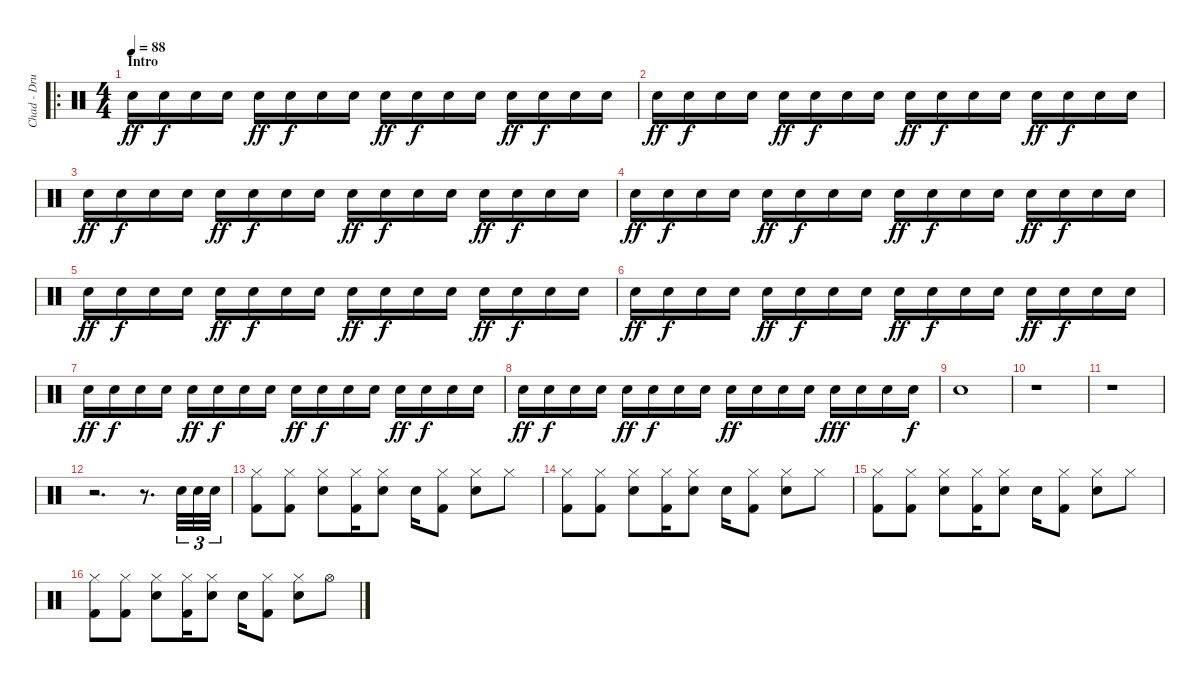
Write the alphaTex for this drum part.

\track ("Chad - Drums" "Chad - Dru") {instrument percussion}
\staff {score}
\articulation defaults
\ro
\ts (4 4)
\section ("" "Intro")
\tempo 88
\clef neutral
\ks c "Snare (hit) 2".16{dy ff volume 6} "Snare (hit) 2".16{dy f} "Snare (hit) 2".16 "Snare (hit) 2".16 "Snare (hit) 2".16{dy ff} "Snare (hit) 2".16{dy f} "Snare (hit) 2".16 "Snare (hit) 2".16 "Snare (hit) 2".16{dy ff} "Snare (hit) 2".16{dy f} "Snare (hit) 2".16 "Snare (hit) 2".16 "Snare (hit) 2".16{dy ff} "Snare (hit) 2".16{dy f} "Snare (hit) 2".16 "Snare (hit) 2".16
|
"Snare (hit) 2".16{dy ff volume 7} "Snare (hit) 2".16{dy f} "Snare (hit) 2".16 "Snare (hit) 2".16 "Snare (hit) 2".16{dy ff} "Snare (hit) 2".16{dy f} "Snare (hit) 2".16 "Snare (hit) 2".16 "Snare (hit) 2".16{dy ff} "Snare (hit) 2".16{dy f} "Snare (hit) 2".16 "Snare (hit) 2".16 "Snare (hit) 2".16{dy ff} "Snare (hit) 2".16{dy f} "Snare (hit) 2".16 "Snare (hit) 2".16 |
"Snare (hit) 2".16{dy ff volume 9} "Snare (hit) 2".16{dy f} "Snare (hit) 2".16 "Snare (hit) 2".16 "Snare (hit) 2".16{dy ff} "Snare (hit) 2".16{dy f} "Snare (hit) 2".16 "Snare (hit) 2".16 "Snare (hit) 2".16{dy ff} "Snare (hit) 2".16{dy f} "Snare (hit) 2".16 "Snare (hit) 2".16 "Snare (hit) 2".16{dy ff} "Snare (hit) 2".16{dy f} "Snare (hit) 2".16 "Snare (hit) 2".16 |
"Snare (hit) 2".16{dy ff volume 10} "Snare (hit) 2".16{dy f} "Snare (hit) 2".16 "Snare (hit) 2".16 "Snare (hit) 2".16{dy ff} "Snare (hit) 2".16{dy f} "Snare (hit) 2".16 "Snare (hit) 2".16 "Snare (hit) 2".16{dy ff} "Snare (hit) 2".16{dy f} "Snare (hit) 2".16 "Snare (hit) 2".16 "Snare (hit) 2".16{dy ff} "Snare (hit) 2".16{dy f} "Snare (hit) 2".16 "Snare (hit) 2".16 |
"Snare (hit) 2".16{dy ff volume 11} "Snare (hit) 2".16{dy f} "Snare (hit) 2".16 "Snare (hit) 2".16 "Snare (hit) 2".16{dy ff} "Snare (hit) 2".16{dy f} "Snare (hit) 2".16 "Snare (hit) 2".16 "Snare (hit) 2".16{dy ff} "Snare (hit) 2".16{dy f} "Snare (hit) 2".16 "Snare (hit) 2".16 "Snare (hit) 2".16{dy ff} "Snare (hit) 2".16{dy f} "Snare (hit) 2".16 "Snare (hit) 2".16 |
"Snare (hit) 2".16{dy ff volume 12} "Snare (hit) 2".16{dy f} "Snare (hit) 2".16 "Snare (hit) 2".16 "Snare (hit) 2".16{dy ff} "Snare (hit) 2".16{dy f} "Snare (hit) 2".16 "Snare (hit) 2".16 "Snare (hit) 2".16{dy ff} "Snare (hit) 2".16{dy f} "Snare (hit) 2".16 "Snare (hit) 2".16 "Snare (hit) 2".16{dy ff} "Snare (hit) 2".16{dy f} "Snare (hit) 2".16 "Snare (hit) 2".16 |
"Snare (hit) 2".16{dy ff volume 13} "Snare (hit) 2".16{dy f} "Snare (hit) 2".16 "Snare (hit) 2".16 "Snare (hit) 2".16{dy ff} "Snare (hit) 2".16{dy f} "Snare (hit) 2".16 "Snare (hit) 2".16 "Snare (hit) 2".16{dy ff} "Snare (hit) 2".16{dy f} "Snare (hit) 2".16 "Snare (hit) 2".16 "Snare (hit) 2".16{dy ff} "Snare (hit) 2".16{dy f} "Snare (hit) 2".16 "Snare (hit) 2".16 |
"Snare (hit) 2".16{dy ff volume 15} "Snare (hit) 2".16{dy f} "Snare (hit) 2".16 "Snare (hit) 2".16 "Snare (hit) 2".16{dy ff} "Snare (hit) 2".16{dy f} "Snare (hit) 2".16 "Snare (hit) 2".16 "Snare (hit) 2".16{dy ff volume 16} "Snare (hit) 2".16 "Snare (hit) 2".16 "Snare (hit) 2".16 "Snare (hit) 2".16{dy fff} "Snare (hit) 2".16 "Snare (hit) 2".16 "Snare (hit) 2".16{dy f} |
"Snare (hit) 2".1 |
r.1 |
r.1 |
r.2{d} r.8{d} "Snare (hit) 2".32{tu (3 2)} "Snare (hit) 2".32{tu (3 2)} "Snare (hit) 2".32{tu (3 2)} |
("Hi-Hat (closed)" "Kick (hit) 2").8 ("Hi-Hat (closed)" "Kick (hit) 2").8 ("Hi-Hat (closed)" "Snare (hit) 2").8 ("Hi-Hat (closed)" "Kick (hit) 2").16 ("Hi-Hat (closed)" "Snare (hit) 2").8 "Snare (hit) 2".16 ("Hi-Hat (closed)" "Kick (hit) 2").8 ("Hi-Hat (closed)" "Snare (hit) 2").8 "Hi-Hat (closed)".8 |
("Hi-Hat (closed)" "Kick (hit) 2").8 ("Hi-Hat (closed)" "Kick (hit) 2").8 ("Hi-Hat (closed)" "Snare (hit) 2").8 ("Hi-Hat (closed)" "Kick (hit) 2").16 ("Hi-Hat (closed)" "Snare (hit) 2").8 "Snare (hit) 2".16 ("Hi-Hat (closed)" "Kick (hit) 2").8 ("Hi-Hat (closed)" "Snare (hit) 2").8 "Hi-Hat (closed)".8 |
("Hi-Hat (closed)" "Kick (hit) 2").8 ("Hi-Hat (closed)" "Kick (hit) 2").8 ("Hi-Hat (closed)" "Snare (hit) 2").8 ("Hi-Hat (closed)" "Kick (hit) 2").16 ("Hi-Hat (closed)" "Snare (hit) 2").8 "Snare (hit) 2".16 ("Hi-Hat (closed)" "Kick (hit) 2").8 ("Hi-Hat (closed)" "Snare (hit) 2").8 "Hi-Hat (closed)".8 |
("Hi-Hat (closed)" "Kick (hit) 2").8 ("Hi-Hat (closed)" "Kick (hit) 2").8 ("Hi-Hat (closed)" "Snare (hit) 2").8 ("Hi-Hat (closed)" "Kick (hit) 2").16 ("Hi-Hat (closed)" "Snare (hit) 2").8 "Snare (hit) 2".16 ("Hi-Hat (closed)" "Kick (hit) 2").8 ("Hi-Hat (closed)" "Snare (hit) 2").8 "Hi-Hat (open)".8
